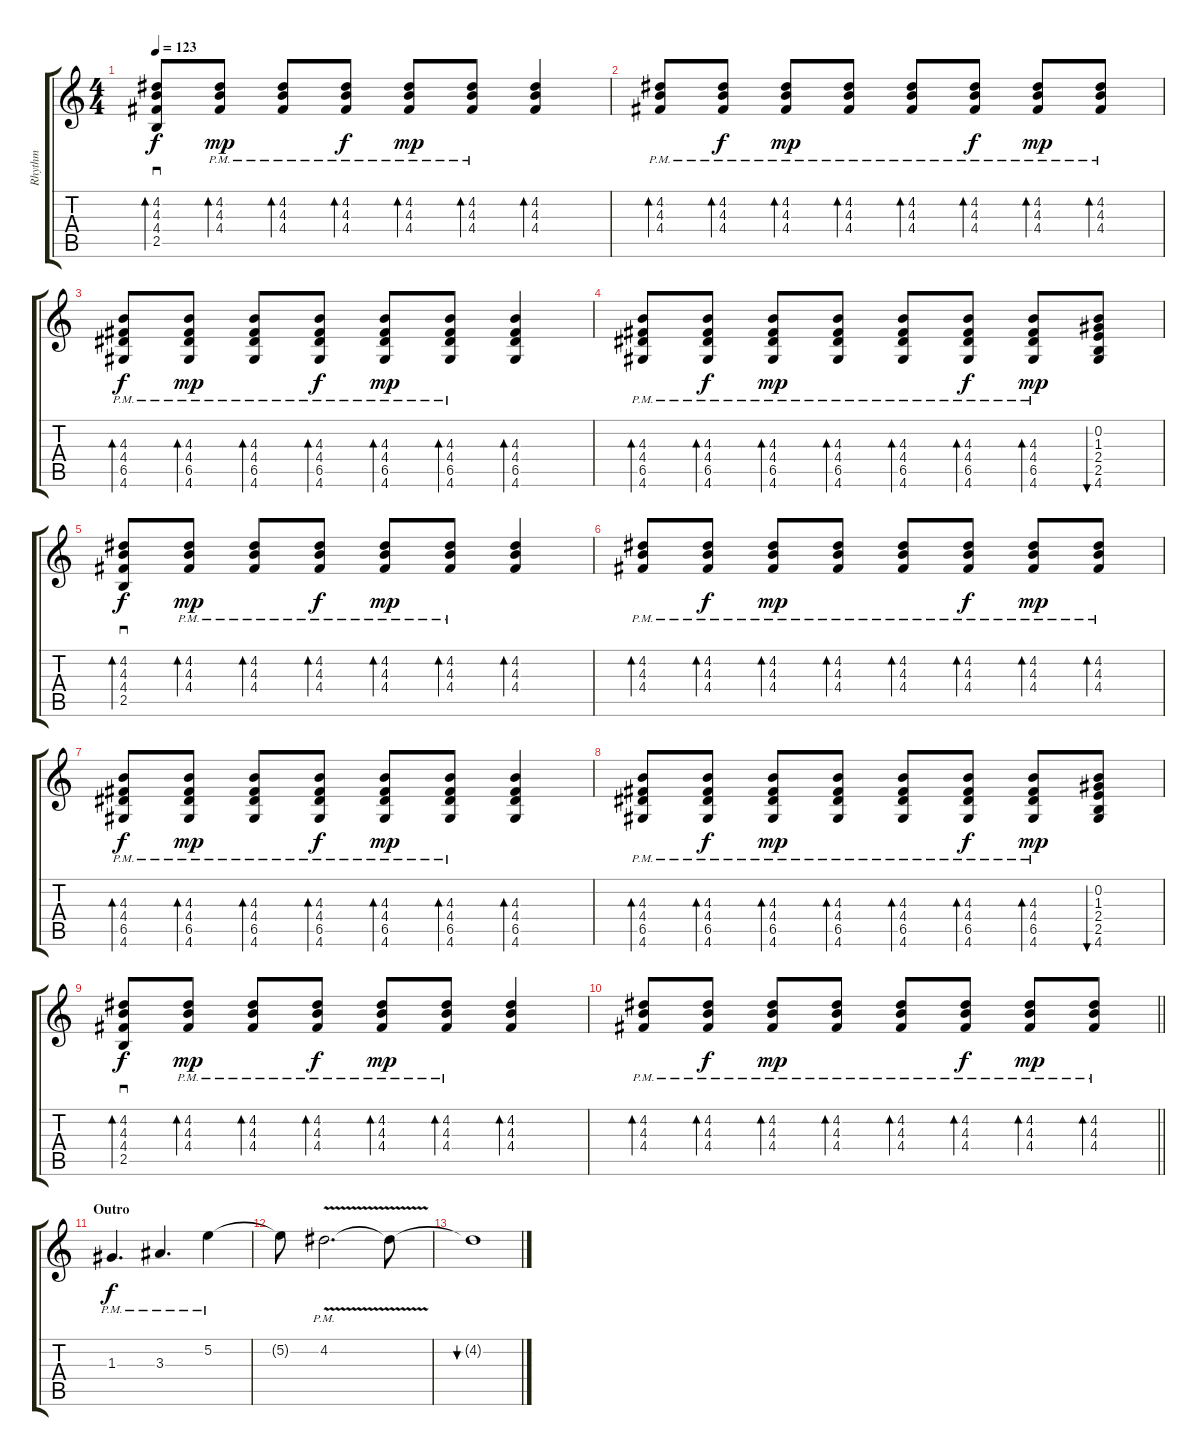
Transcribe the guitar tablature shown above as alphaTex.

\track ("Rhythm" "Rhythm") {instrument acousticguitarsteel}
\staff {score tabs}
\tuning (E4 B3 G3 D3 A2 E2) {hide}
\ts (4 4)
\tempo 123
\clef g2
\ks c
(4.2 4.3 4.4 2.5).8{sd bd 30 dy f} (4.2{pm} 4.3{pm} 4.4{pm}).8{bd 30 dy mp} (4.2{pm} 4.3{pm} 4.4{pm}).8{bd 30} (4.2{pm} 4.3{pm} 4.4{pm}).8{bd 30 dy f} (4.2{pm} 4.3{pm} 4.4{pm}).8{bd 30 dy mp} (4.2{pm} 4.3{pm} 4.4{pm}).8{bd 30} (4.2 4.3 4.4).4{bd 60} |
(4.2{pm} 4.3{pm} 4.4{pm}).8{bd 30} (4.2{pm} 4.3{pm} 4.4{pm}).8{bd 30 dy f} (4.2{pm} 4.3{pm} 4.4{pm}).8{bd 30 dy mp} (4.2{pm} 4.3{pm} 4.4{pm}).8{bd 30} (4.2{pm} 4.3{pm} 4.4{pm}).8{bd 30} (4.2{pm} 4.3{pm} 4.4{pm}).8{bd 30 dy f} (4.2{pm} 4.3{pm} 4.4{pm}).8{bd 30 dy mp} (4.2{pm} 4.3{pm} 4.4{pm}).8{bd 30} |
(4.3{pm} 4.4{pm} 6.5{pm} 4.6{pm}).8{bd 30 dy f} (4.3{pm} 4.4{pm} 6.5{pm} 4.6{pm}).8{bd 30 dy mp} (4.3{pm} 4.4{pm} 6.5{pm} 4.6{pm}).8{bd 30} (4.3{pm} 4.4{pm} 6.5{pm} 4.6{pm}).8{bd 30 dy f} (4.3{pm} 4.4{pm} 6.5{pm} 4.6{pm}).8{bd 30 dy mp} (4.3{pm} 4.4{pm} 6.5{pm} 4.6{pm}).8{bd 30} (4.3 4.4 6.5 4.6).4{bd 60} |
(4.3{pm} 4.4{pm} 6.5{pm} 4.6{pm}).8{bd 30} (4.3{pm} 4.4{pm} 6.5{pm} 4.6{pm}).8{bd 30 dy f} (4.3{pm} 4.4{pm} 6.5{pm} 4.6{pm}).8{bd 30 dy mp} (4.3{pm} 4.4{pm} 6.5{pm} 4.6{pm}).8{bd 30} (4.3{pm} 4.4{pm} 6.5{pm} 4.6{pm}).8{bd 30} (4.3{pm} 4.4{pm} 6.5{pm} 4.6{pm}).8{bd 30 dy f} (4.3{pm} 4.4{pm} 6.5{pm} 4.6{pm}).8{bd 30 dy mp} (0.2 1.3 2.4 2.5 4.6).8{bu 60} |
(4.2 4.3 4.4 2.5).8{sd bd 30 dy f} (4.2{pm} 4.3{pm} 4.4{pm}).8{bd 30 dy mp} (4.2{pm} 4.3{pm} 4.4{pm}).8{bd 30} (4.2{pm} 4.3{pm} 4.4{pm}).8{bd 30 dy f} (4.2{pm} 4.3{pm} 4.4{pm}).8{bd 30 dy mp} (4.2{pm} 4.3{pm} 4.4{pm}).8{bd 30} (4.2 4.3 4.4).4{bd 60} |
(4.2{pm} 4.3{pm} 4.4{pm}).8{bd 30} (4.2{pm} 4.3{pm} 4.4{pm}).8{bd 30 dy f} (4.2{pm} 4.3{pm} 4.4{pm}).8{bd 30 dy mp} (4.2{pm} 4.3{pm} 4.4{pm}).8{bd 30} (4.2{pm} 4.3{pm} 4.4{pm}).8{bd 30} (4.2{pm} 4.3{pm} 4.4{pm}).8{bd 30 dy f} (4.2{pm} 4.3{pm} 4.4{pm}).8{bd 30 dy mp} (4.2{pm} 4.3{pm} 4.4{pm}).8{bd 30} |
(4.3{pm} 4.4{pm} 6.5{pm} 4.6{pm}).8{bd 30 dy f} (4.3{pm} 4.4{pm} 6.5{pm} 4.6{pm}).8{bd 30 dy mp} (4.3{pm} 4.4{pm} 6.5{pm} 4.6{pm}).8{bd 30} (4.3{pm} 4.4{pm} 6.5{pm} 4.6{pm}).8{bd 30 dy f} (4.3{pm} 4.4{pm} 6.5{pm} 4.6{pm}).8{bd 30 dy mp} (4.3{pm} 4.4{pm} 6.5{pm} 4.6{pm}).8{bd 30} (4.3 4.4 6.5 4.6).4{bd 60} |
(4.3{pm} 4.4{pm} 6.5{pm} 4.6{pm}).8{bd 30} (4.3{pm} 4.4{pm} 6.5{pm} 4.6{pm}).8{bd 30 dy f} (4.3{pm} 4.4{pm} 6.5{pm} 4.6{pm}).8{bd 30 dy mp} (4.3{pm} 4.4{pm} 6.5{pm} 4.6{pm}).8{bd 30} (4.3{pm} 4.4{pm} 6.5{pm} 4.6{pm}).8{bd 30} (4.3{pm} 4.4{pm} 6.5{pm} 4.6{pm}).8{bd 30 dy f} (4.3{pm} 4.4{pm} 6.5{pm} 4.6{pm}).8{bd 30 dy mp} (0.2 1.3 2.4 2.5 4.6).8{bu 60} |
(4.2 4.3 4.4 2.5).8{sd bd 30 dy f} (4.2{pm} 4.3{pm} 4.4{pm}).8{bd 30 dy mp} (4.2{pm} 4.3{pm} 4.4{pm}).8{bd 30} (4.2{pm} 4.3{pm} 4.4{pm}).8{bd 30 dy f} (4.2{pm} 4.3{pm} 4.4{pm}).8{bd 30 dy mp} (4.2{pm} 4.3{pm} 4.4{pm}).8{bd 30} (4.2 4.3 4.4).4{bd 60} |
\barLineRight lightlight
(4.2{pm} 4.3{pm} 4.4{pm}).8{bd 30} (4.2{pm} 4.3{pm} 4.4{pm}).8{bd 30 dy f} (4.2{pm} 4.3{pm} 4.4{pm}).8{bd 30 dy mp} (4.2{pm} 4.3{pm} 4.4{pm}).8{bd 30} (4.2{pm} 4.3{pm} 4.4{pm}).8{bd 30} (4.2{pm} 4.3{pm} 4.4{pm}).8{bd 30 dy f} (4.2{pm} 4.3{pm} 4.4{pm}).8{bd 30 dy mp} (4.2{pm} 4.3{pm} 4.4{pm}).8{bd 30} |
\section ("" "Outro")
1.3{pm}.4{d dy f} 3.3{pm}.4{d} 5.2{pm}.4 |
5.2{t}.8 4.2{v pm}.2{d} 4.2{t}.8 |
4.2{t}.1{bu 480}
